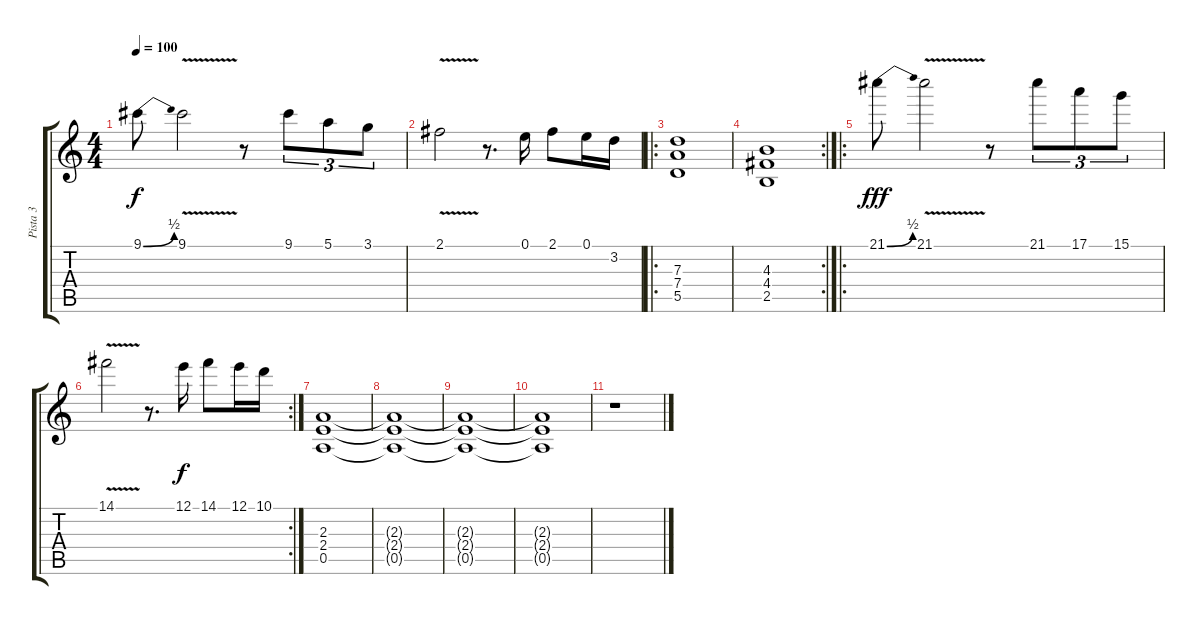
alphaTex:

\track ("Pista 3" "Pista 3") {instrument overdrivenguitar}
\staff {score tabs}
\tuning (E4 B3 G3 D3 A2 E2) {hide}
\ts (4 4)
\tempo 100
\clef g2
\ks c
9.1{be (bend 0 0 60 2)}.8{dy f} 9.1{v}.2 r.8 9.1.8{tu (3 2)} 5.1.8{tu (3 2)} 3.1.8{tu (3 2)} |
2.1{v}.2 r.8{d} 0.1.16 2.1.8 0.1.16 3.2.16 |
\ro
(7.3 7.4 5.5).1 |
\rc 2
(4.3 4.4 2.5).1 |
\ro
21.1{be (bend 0 0 60 2)}.8{dy fff} 21.1{v}.2 r.8 21.1.8{tu (3 2)} 17.1.8{tu (3 2)} 15.1.8{tu (3 2)} |
\rc 2
14.1{v}.2 r.8{d} 12.1.16{dy f} 14.1.8 12.1.16 10.1.16 |
(2.3 2.4 0.5).1{volume 0} |
(2.3{t} 2.4{t} 0.5{t}).1 |
(2.3{t} 2.4{t} 0.5{t}).1 |
(2.3{t} 2.4{t} 0.5{t}).1 |
r.1
